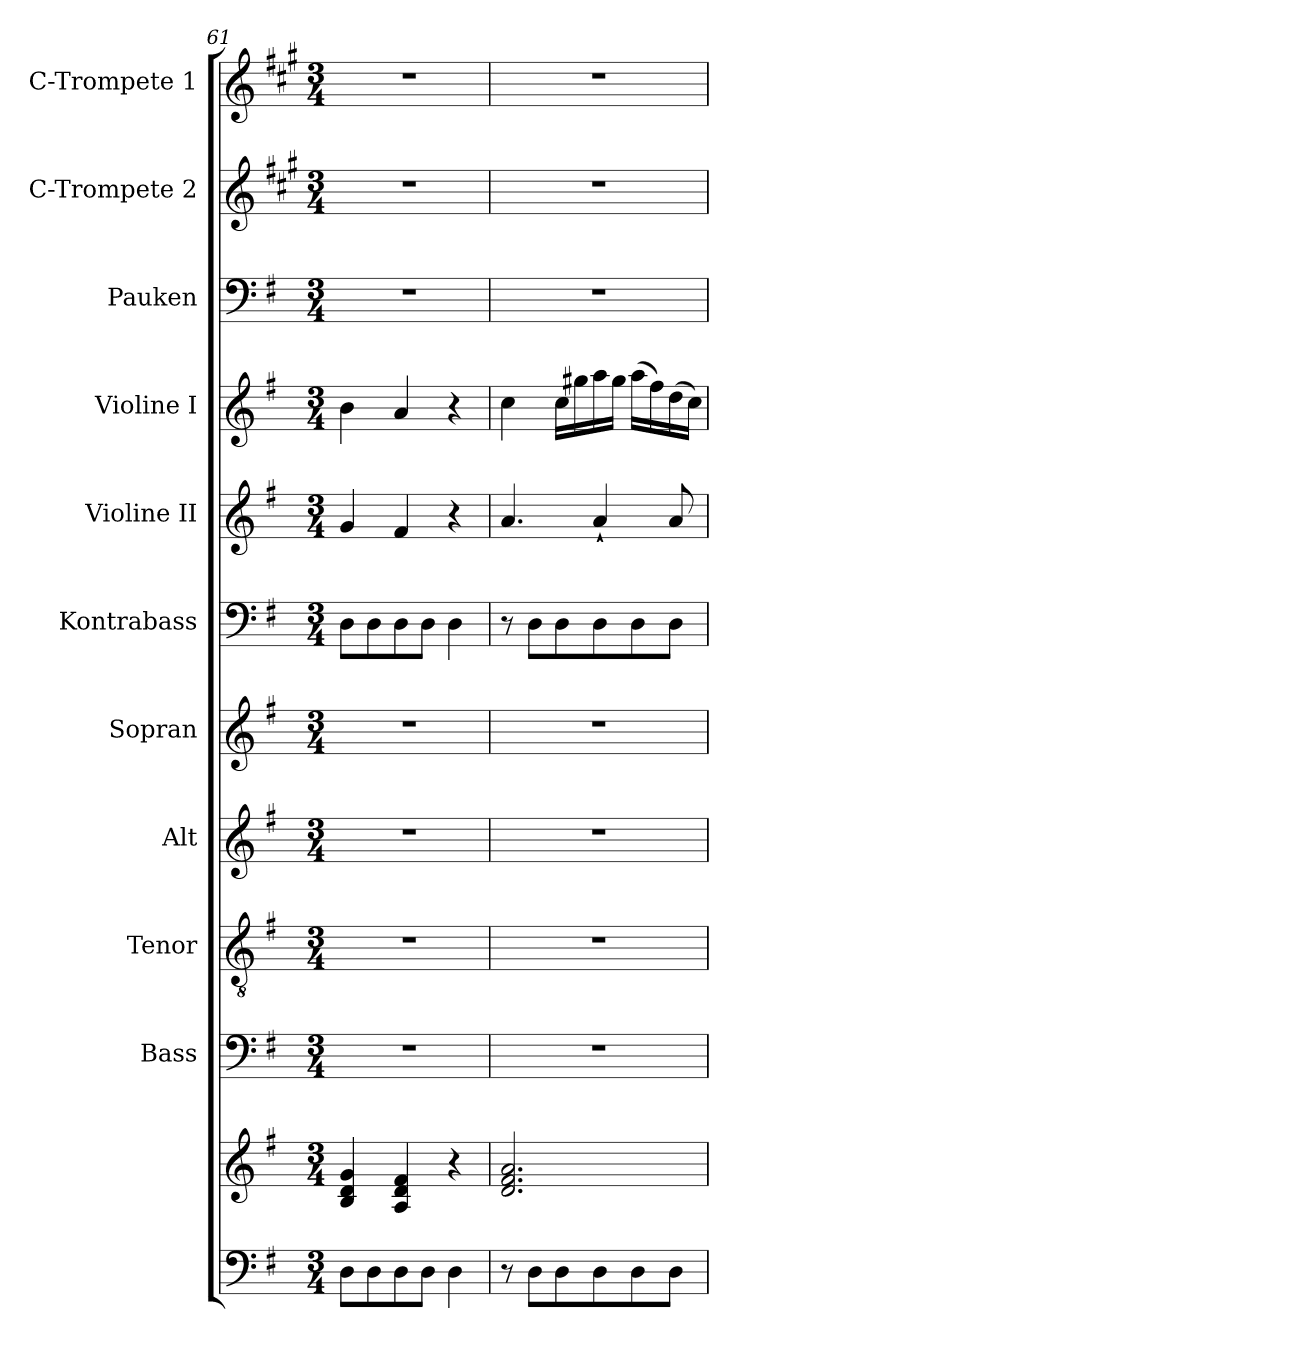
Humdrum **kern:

**kern	**kern	**kern	**kern	**kern	**kern	**kern	**kern	**kern	**kern	**kern	**kern
*part11	*part11	*part10	*part9	*part8	*part7	*part6	*part5	*part4	*part3	*part2	*part1
*staff12	*staff11	*staff10	*staff9	*staff8	*staff7	*staff6	*staff5	*staff4	*staff3	*staff2	*staff1
*	*	*I"Bass	*I"Tenor	*I"Alt	*I"Sopran	*I"Kontrabass	*I"Violine II	*I"Violine I	*I"Pauken	*I"C-Trompete 2	*I"C-Trompete 1
*	*	*I'B.	*I'T.	*I'A.	*I'S.	*I'Kb.	*I'Vl. II	*I'Vl. I	*I'Pk.	*I'C Trp. 2	*I'C Trp. 1
*clefF4	*clefG2	*clefF4	*clefGv2	*clefG2	*clefG2	*clefF4	*clefG2	*clefG2	*clefF4	*clefG2	*clefG2
*	*	*	*	*	*	*ITrd7c12	*	*	*	*ITrd1c2	*ITrd1c2
*k[f#]	*k[f#]	*k[f#]	*k[f#]	*k[f#]	*k[f#]	*k[f#]	*k[f#]	*k[f#]	*k[f#]	*k[f#]	*k[f#]
*G:	*G:	*G:	*G:	*G:	*G:	*G:	*G:	*G:	*G:	*G:	*G:
*M3/4	*M3/4	*M3/4	*M3/4	*M3/4	*M3/4	*M3/4	*M3/4	*M3/4	*M3/4	*M3/4	*M3/4
=61	=61	=61	=61	=61	=61	=61	=61	=61	=61	=61	=61
8D\L	4B/ 4d/ 4g/	2.r	2.r	2.r	2.r	8DD\L	4g/	4b\	2.r	2.r	2.r
8D\	.	.	.	.	.	8DD\	.	.	.	.	.
8D\	4A/ 4d/ 4f#/	.	.	.	.	8DD\	4f#/	4a/	.	.	.
8D\J	.	.	.	.	.	8DD\J	.	.	.	.	.
4D\	4r	.	.	.	.	4DD\	4r	4r	.	.	.
=62	=62	=62	=62	=62	=62	=62	=62	=62	=62	=62	=62
8r	2.d/ 2.f#/ 2.a/	2.r	2.r	2.r	2.r	8r	4.a/	4cc\	2.r	2.r	2.r
8D\L	.	.	.	.	.	8DD\L	.	.	.	.	.
8D\	.	.	.	.	.	8DD\	.	16cc\LL	.	.	.
.	.	.	.	.	.	.	.	16gg#X\	.	.	.
8D\	.	.	.	.	.	8DD\	4a`</	16aa\	.	.	.
.	.	.	.	.	.	.	.	16gg#\JJ	.	.	.
8D\	.	.	.	.	.	8DD\	.	(>16aa\LL	.	.	.
.	.	.	.	.	.	.	.	16ff#\)	.	.	.
8D\J	.	.	.	.	.	8DD\J	8a/	(>16dd\	.	.	.
.	.	.	.	.	.	.	.	16cc\JJ)	.	.	.
=	=	=	=	=	=	=	=	=	=	=	=
*-	*-	*-	*-	*-	*-	*-	*-	*-	*-	*-	*-
